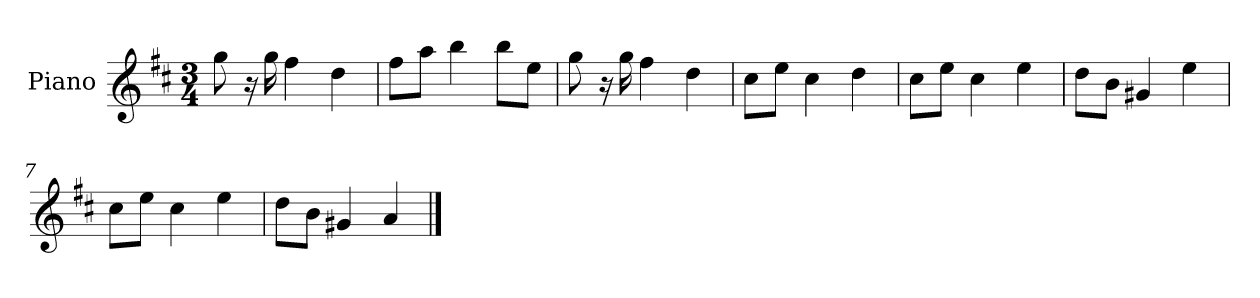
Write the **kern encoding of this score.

**kern
*part1
*staff1
*I"Piano
*I'P-no
*clefG2
*k[f#c#]
*M3/4
*MM91
=1
8gg\
16r
16gg\
4ff#\
4dd\
=2
8ff#\L
8aa\J
4bb\
8bb\L
8ee\J
=3
8gg\
16r
16gg\
4ff#\
4dd\
=4
8cc#\L
8ee\J
4cc#\
4dd\
=5
8cc#\L
8ee\J
4cc#\
4ee\
=6
8dd\L
8b\J
4g#X/
4ee\
=7
8cc#\L
8ee\J
4cc#\
4ee\
!!LO:LB:g=z
=8
8dd\L
8b\J
4g#X/
4a/
==
*-
